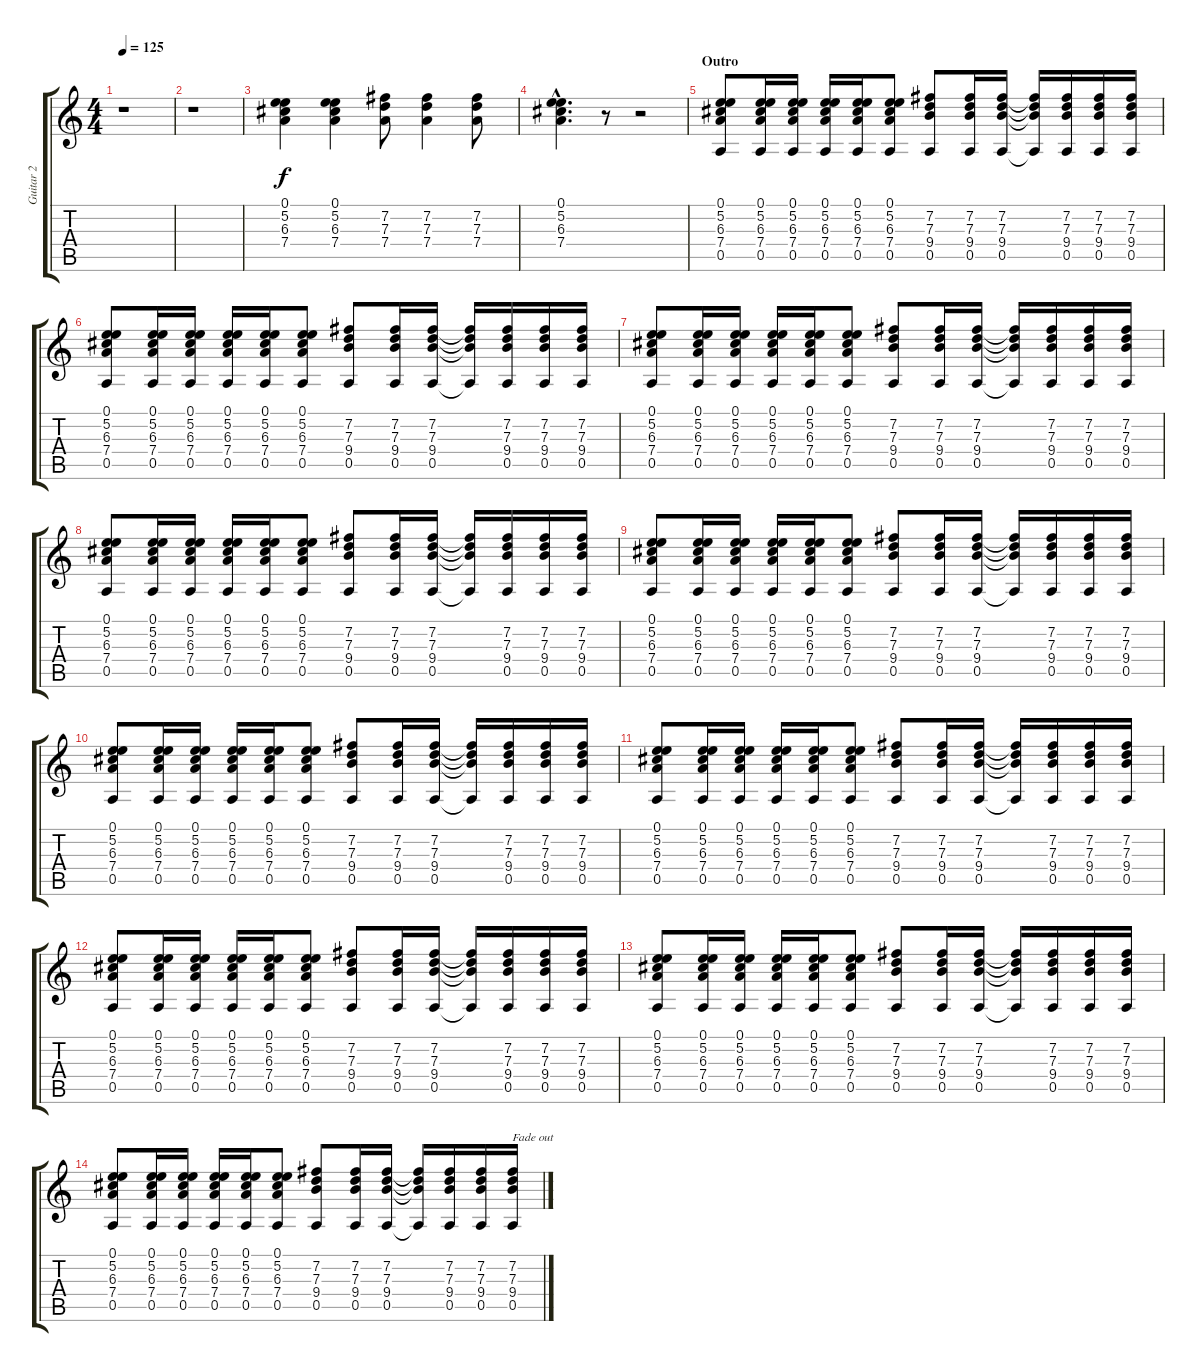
\track ("Guitar 2" "Guitar 2") {instrument acousticguitarsteel}
\staff {score tabs}
\tuning (E4 B3 G3 D3 A2 E2) {hide}
\ts (4 4)
\tempo 125
\clef g2
\ks c
r.1{dy f} |
r.1 |
(0.1 5.2 6.3 7.4).4 (0.1 5.2 6.3 7.4).4 (7.2 7.3 7.4).8 (7.2 7.3 7.4).4 (7.2 7.3 7.4).8 |
(0.1{hac} 5.2{hac} 6.3{hac} 7.4{hac}).4{d} r.8 r.2 |
\section ("" "Outro")
(0.1 5.2 6.3 7.4 0.5).8 (0.1 5.2 6.3 7.4 0.5).16 (0.1 5.2 6.3 7.4 0.5).16 (0.1 5.2 6.3 7.4 0.5).16 (0.1 5.2 6.3 7.4 0.5).16 (0.1 5.2 6.3 7.4 0.5).8 (7.2 7.3 9.4 0.5).8 (7.2 7.3 9.4 0.5).16 (7.2 7.3 9.4 0.5).16 (7.2{t} 7.3{t} 9.4{t} 0.5{t}).16 (7.2 7.3 9.4 0.5).16 (7.2 7.3 9.4 0.5).16 (7.2 7.3 9.4 0.5).16 |
(0.1 5.2 6.3 7.4 0.5).8 (0.1 5.2 6.3 7.4 0.5).16 (0.1 5.2 6.3 7.4 0.5).16 (0.1 5.2 6.3 7.4 0.5).16 (0.1 5.2 6.3 7.4 0.5).16 (0.1 5.2 6.3 7.4 0.5).8 (7.2 7.3 9.4 0.5).8 (7.2 7.3 9.4 0.5).16 (7.2 7.3 9.4 0.5).16 (7.2{t} 7.3{t} 9.4{t} 0.5{t}).16 (7.2 7.3 9.4 0.5).16 (7.2 7.3 9.4 0.5).16 (7.2 7.3 9.4 0.5).16 |
(0.1 5.2 6.3 7.4 0.5).8 (0.1 5.2 6.3 7.4 0.5).16 (0.1 5.2 6.3 7.4 0.5).16 (0.1 5.2 6.3 7.4 0.5).16 (0.1 5.2 6.3 7.4 0.5).16 (0.1 5.2 6.3 7.4 0.5).8 (7.2 7.3 9.4 0.5).8 (7.2 7.3 9.4 0.5).16 (7.2 7.3 9.4 0.5).16 (7.2{t} 7.3{t} 9.4{t} 0.5{t}).16 (7.2 7.3 9.4 0.5).16 (7.2 7.3 9.4 0.5).16 (7.2 7.3 9.4 0.5).16 |
(0.1 5.2 6.3 7.4 0.5).8 (0.1 5.2 6.3 7.4 0.5).16 (0.1 5.2 6.3 7.4 0.5).16 (0.1 5.2 6.3 7.4 0.5).16 (0.1 5.2 6.3 7.4 0.5).16 (0.1 5.2 6.3 7.4 0.5).8 (7.2 7.3 9.4 0.5).8 (7.2 7.3 9.4 0.5).16 (7.2 7.3 9.4 0.5).16 (7.2{t} 7.3{t} 9.4{t} 0.5{t}).16 (7.2 7.3 9.4 0.5).16 (7.2 7.3 9.4 0.5).16 (7.2 7.3 9.4 0.5).16 |
(0.1 5.2 6.3 7.4 0.5).8 (0.1 5.2 6.3 7.4 0.5).16 (0.1 5.2 6.3 7.4 0.5).16 (0.1 5.2 6.3 7.4 0.5).16 (0.1 5.2 6.3 7.4 0.5).16 (0.1 5.2 6.3 7.4 0.5).8 (7.2 7.3 9.4 0.5).8 (7.2 7.3 9.4 0.5).16 (7.2 7.3 9.4 0.5).16 (7.2{t} 7.3{t} 9.4{t} 0.5{t}).16 (7.2 7.3 9.4 0.5).16 (7.2 7.3 9.4 0.5).16 (7.2 7.3 9.4 0.5).16 |
(0.1 5.2 6.3 7.4 0.5).8 (0.1 5.2 6.3 7.4 0.5).16 (0.1 5.2 6.3 7.4 0.5).16 (0.1 5.2 6.3 7.4 0.5).16 (0.1 5.2 6.3 7.4 0.5).16 (0.1 5.2 6.3 7.4 0.5).8 (7.2 7.3 9.4 0.5).8 (7.2 7.3 9.4 0.5).16 (7.2 7.3 9.4 0.5).16 (7.2{t} 7.3{t} 9.4{t} 0.5{t}).16 (7.2 7.3 9.4 0.5).16 (7.2 7.3 9.4 0.5).16 (7.2 7.3 9.4 0.5).16 |
(0.1 5.2 6.3 7.4 0.5).8 (0.1 5.2 6.3 7.4 0.5).16 (0.1 5.2 6.3 7.4 0.5).16 (0.1 5.2 6.3 7.4 0.5).16 (0.1 5.2 6.3 7.4 0.5).16 (0.1 5.2 6.3 7.4 0.5).8 (7.2 7.3 9.4 0.5).8 (7.2 7.3 9.4 0.5).16 (7.2 7.3 9.4 0.5).16 (7.2{t} 7.3{t} 9.4{t} 0.5{t}).16 (7.2 7.3 9.4 0.5).16 (7.2 7.3 9.4 0.5).16 (7.2 7.3 9.4 0.5).16 |
(0.1 5.2 6.3 7.4 0.5).8 (0.1 5.2 6.3 7.4 0.5).16 (0.1 5.2 6.3 7.4 0.5).16 (0.1 5.2 6.3 7.4 0.5).16 (0.1 5.2 6.3 7.4 0.5).16 (0.1 5.2 6.3 7.4 0.5).8 (7.2 7.3 9.4 0.5).8 (7.2 7.3 9.4 0.5).16 (7.2 7.3 9.4 0.5).16 (7.2{t} 7.3{t} 9.4{t} 0.5{t}).16 (7.2 7.3 9.4 0.5).16 (7.2 7.3 9.4 0.5).16 (7.2 7.3 9.4 0.5).16 |
(0.1 5.2 6.3 7.4 0.5).8 (0.1 5.2 6.3 7.4 0.5).16 (0.1 5.2 6.3 7.4 0.5).16 (0.1 5.2 6.3 7.4 0.5).16 (0.1 5.2 6.3 7.4 0.5).16 (0.1 5.2 6.3 7.4 0.5).8 (7.2 7.3 9.4 0.5).8 (7.2 7.3 9.4 0.5).16 (7.2 7.3 9.4 0.5).16 (7.2{t} 7.3{t} 9.4{t} 0.5{t}).16 (7.2 7.3 9.4 0.5).16 (7.2 7.3 9.4 0.5).16 (7.2 7.3 9.4 0.5).16 |
(0.1 5.2 6.3 7.4 0.5).8 (0.1 5.2 6.3 7.4 0.5).16 (0.1 5.2 6.3 7.4 0.5).16 (0.1 5.2 6.3 7.4 0.5).16 (0.1 5.2 6.3 7.4 0.5).16 (0.1 5.2 6.3 7.4 0.5).8 (7.2 7.3 9.4 0.5).8 (7.2 7.3 9.4 0.5).16 (7.2 7.3 9.4 0.5).16 (7.2{t} 7.3{t} 9.4{t} 0.5{t}).16 (7.2 7.3 9.4 0.5).16 (7.2 7.3 9.4 0.5).16 (7.2 7.3 9.4 0.5).16{txt "Fade out"}
